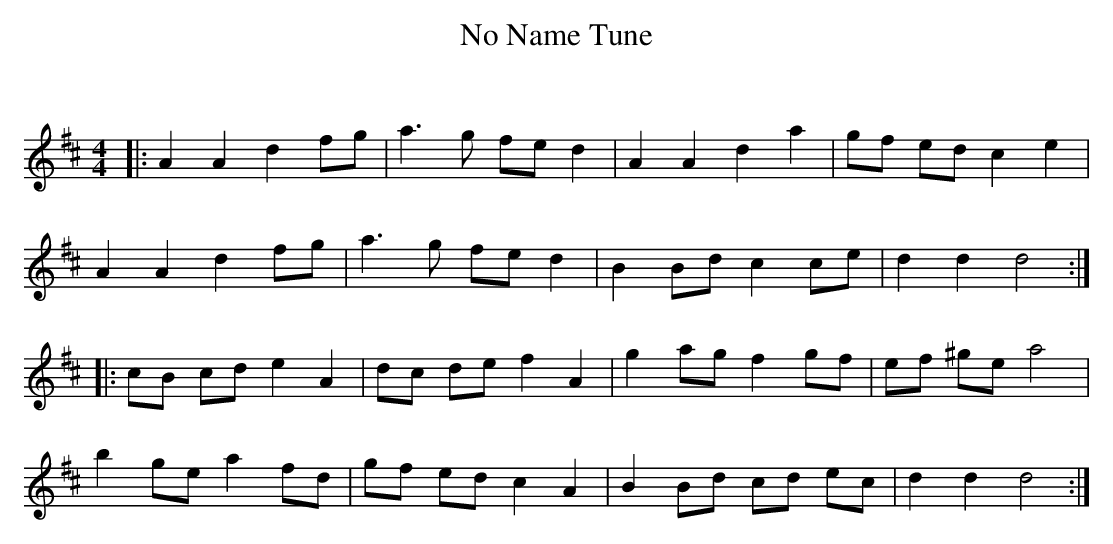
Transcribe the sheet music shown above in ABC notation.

X:1
T: No Name Tune
C:
Q: 232
K:D
M:4/4
L:1/8
|:A2 A2 d2 fg|a3g fe d2|A2 A2 d2 a2|gf ed c2 e2|
A2 A2 d2 fg|a3g fe d2|B2 Bd c2 ce|d2 d2 d4:|
|:cB cd e2 A2|dc de f2 A2|g2 ag f2 gf|ef ^ge a4|
b2 ge a2 fd|gf ed c2 A2|B2 Bd cd ec|d2 d2 d4:|
